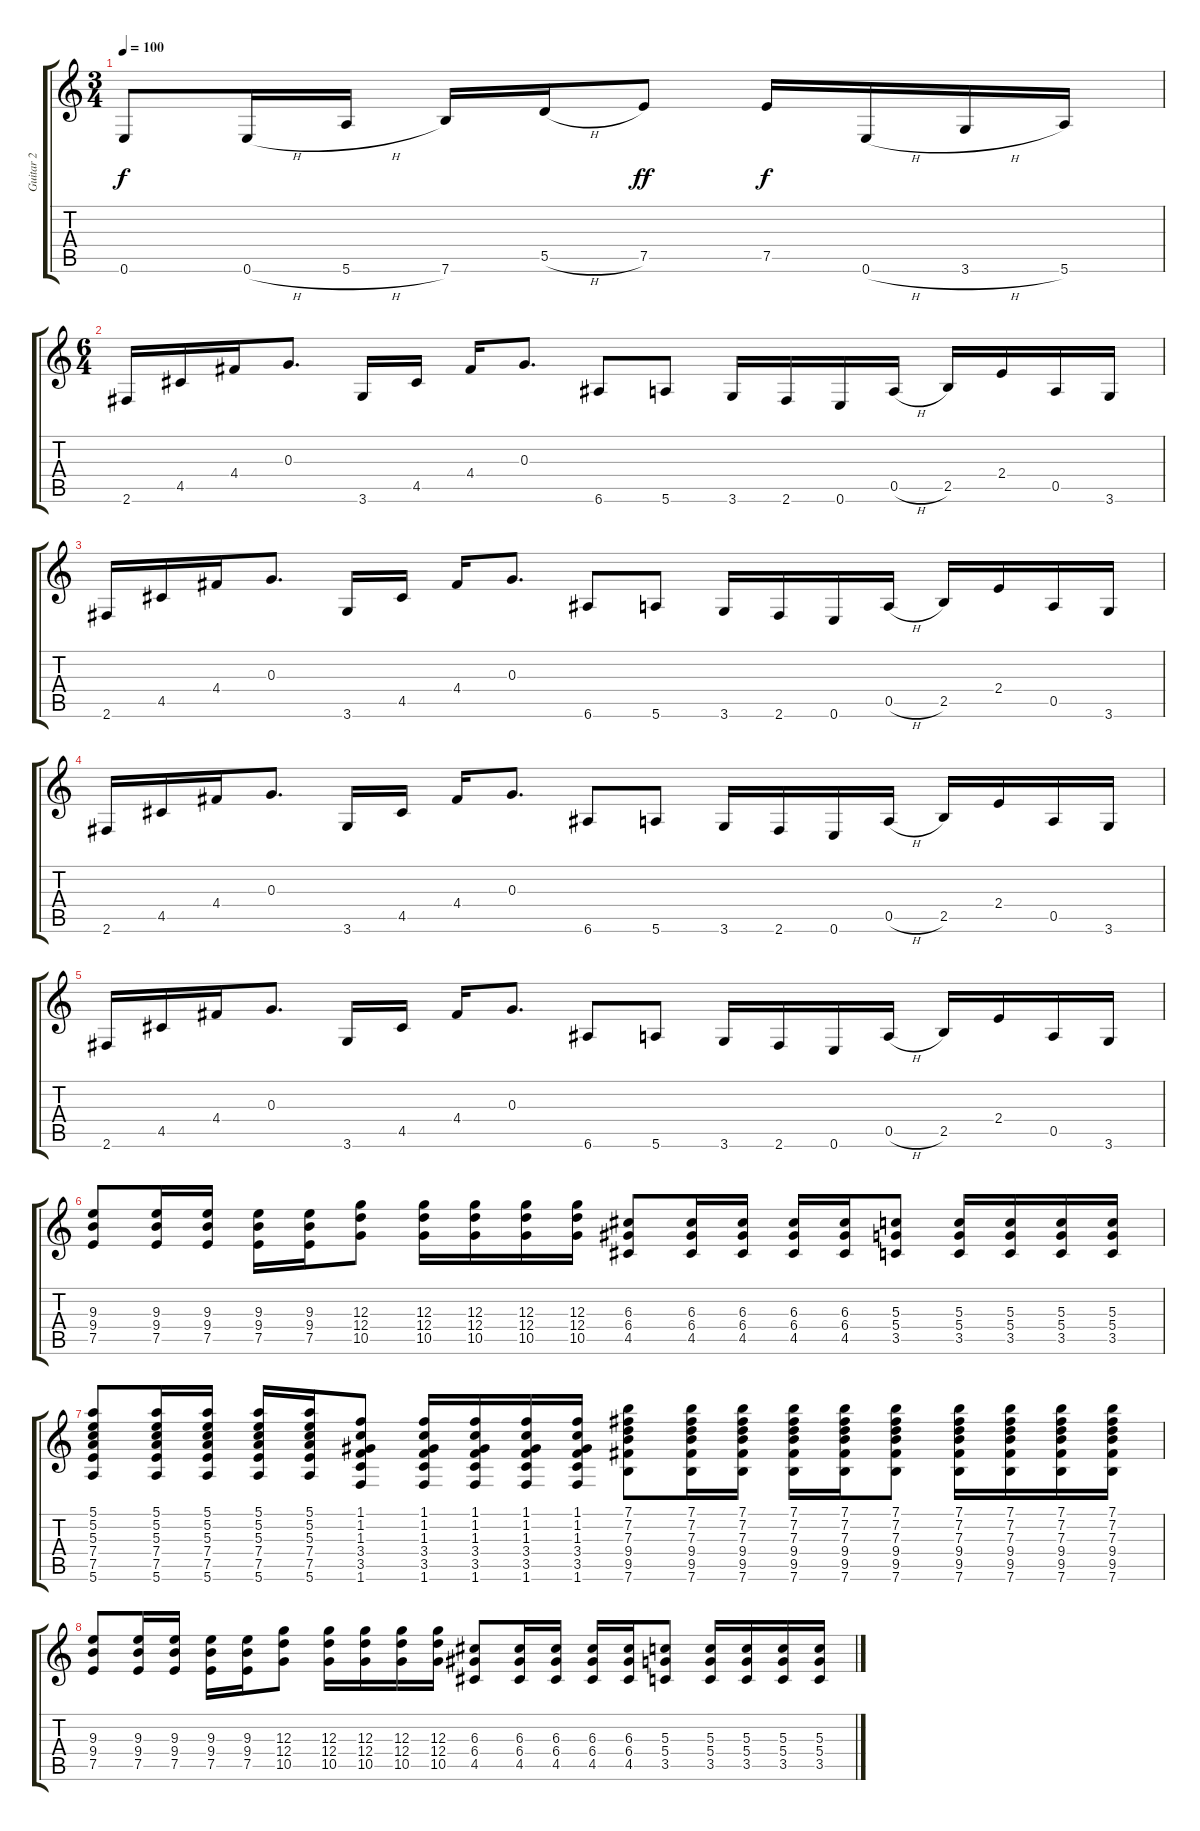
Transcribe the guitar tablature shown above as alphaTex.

\track ("Guitar 2" "Guitar 2") {instrument distortionguitar}
\staff {score tabs}
\tuning (E4 B3 G3 D3 A2 E2) {hide}
\ts (3 4)
\tempo 100
\clef g2
\ks c
0.6.8{dy f} 0.6{h}.16 5.6{h}.16 7.6.16 5.5{h}.16 7.5.8{dy ff} 7.5.16{dy f} 0.6{h}.16 3.6{h}.16 5.6.16 |
\ts (6 4)
2.6.16 4.5.16 4.4.16 0.3.8{d} 3.6.16 4.5.16 4.4.16 0.3.8{d} 6.6.8 5.6.8 3.6.16 2.6.16 0.6.16 0.5{h}.16 2.5.16 2.4.16 0.5.16 3.6.16 |
2.6.16 4.5.16 4.4.16 0.3.8{d} 3.6.16 4.5.16 4.4.16 0.3.8{d} 6.6.8 5.6.8 3.6.16 2.6.16 0.6.16 0.5{h}.16 2.5.16 2.4.16 0.5.16 3.6.16 |
2.6.16 4.5.16 4.4.16 0.3.8{d} 3.6.16 4.5.16 4.4.16 0.3.8{d} 6.6.8 5.6.8 3.6.16 2.6.16 0.6.16 0.5{h}.16 2.5.16 2.4.16 0.5.16 3.6.16 |
2.6.16 4.5.16 4.4.16 0.3.8{d} 3.6.16 4.5.16 4.4.16 0.3.8{d} 6.6.8 5.6.8 3.6.16 2.6.16 0.6.16 0.5{h}.16 2.5.16 2.4.16 0.5.16 3.6.16 |
(9.3 9.4 7.5).8 (9.3 9.4 7.5).16 (9.3 9.4 7.5).16 (9.3 9.4 7.5).16 (9.3 9.4 7.5).16 (12.3 12.4 10.5).8 (12.3 12.4 10.5).16 (12.3 12.4 10.5).16 (12.3 12.4 10.5).16 (12.3 12.4 10.5).16 (6.3 6.4 4.5).8 (6.3 6.4 4.5).16 (6.3 6.4 4.5).16 (6.3 6.4 4.5).16 (6.3 6.4 4.5).16 (5.3 5.4 3.5).8 (5.3 5.4 3.5).16 (5.3 5.4 3.5).16 (5.3 5.4 3.5).16 (5.3 5.4 3.5).16 |
(5.1 5.2 5.3 7.4 7.5 5.6).8 (5.1 5.2 5.3 7.4 7.5 5.6).16 (5.1 5.2 5.3 7.4 7.5 5.6).16 (5.1 5.2 5.3 7.4 7.5 5.6).16 (5.1 5.2 5.3 7.4 7.5 5.6).16 (1.1 1.2 1.3 3.4 3.5 1.6).8 (1.1 1.2 1.3 3.4 3.5 1.6).16 (1.1 1.2 1.3 3.4 3.5 1.6).16 (1.1 1.2 1.3 3.4 3.5 1.6).16 (1.1 1.2 1.3 3.4 3.5 1.6).16 (7.1 7.2 7.3 9.4 9.5 7.6).8 (7.1 7.2 7.3 9.4 9.5 7.6).16 (7.1 7.2 7.3 9.4 9.5 7.6).16 (7.1 7.2 7.3 9.4 9.5 7.6).16 (7.1 7.2 7.3 9.4 9.5 7.6).16 (7.1 7.2 7.3 9.4 9.5 7.6).8 (7.1 7.2 7.3 9.4 9.5 7.6).16 (7.1 7.2 7.3 9.4 9.5 7.6).16 (7.1 7.2 7.3 9.4 9.5 7.6).16 (7.1 7.2 7.3 9.4 9.5 7.6).16 |
(9.3 9.4 7.5).8 (9.3 9.4 7.5).16 (9.3 9.4 7.5).16 (9.3 9.4 7.5).16 (9.3 9.4 7.5).16 (12.3 12.4 10.5).8 (12.3 12.4 10.5).16 (12.3 12.4 10.5).16 (12.3 12.4 10.5).16 (12.3 12.4 10.5).16 (6.3 6.4 4.5).8 (6.3 6.4 4.5).16 (6.3 6.4 4.5).16 (6.3 6.4 4.5).16 (6.3 6.4 4.5).16 (5.3 5.4 3.5).8 (5.3 5.4 3.5).16 (5.3 5.4 3.5).16 (5.3 5.4 3.5).16 (5.3 5.4 3.5).16
